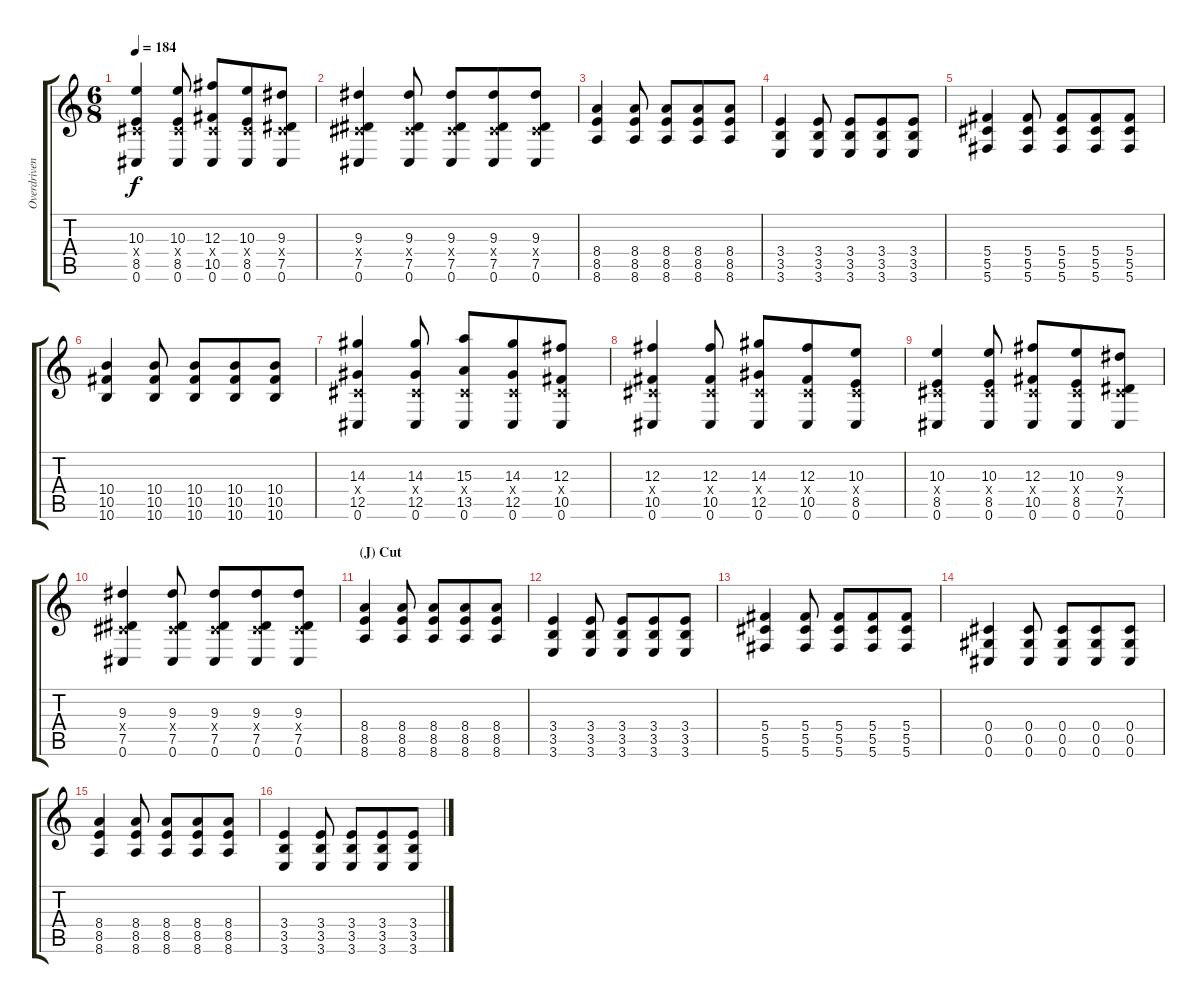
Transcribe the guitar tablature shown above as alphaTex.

\track ("Overdriven Guitar" "Overdriven") {instrument overdrivenguitar}
\staff {score tabs}
\tuning (Eb4 Bb3 Gb3 Db3 Ab2 Db2) {hide}
\ts (6 8)
\tempo 184
\clef g2
\ks c
(10.3 0.4{x} 8.5 0.6).4{dy f} (10.3 0.4{x} 8.5 0.6).8 (12.3 0.4{x} 10.5 0.6).8 (10.3 0.4{x} 8.5 0.6).8 (9.3 0.4{x} 7.5 0.6).8 |
(9.3 0.4{x} 7.5 0.6).4 (9.3 0.4{x} 7.5 0.6).8 (9.3 0.4{x} 7.5 0.6).8 (9.3 0.4{x} 7.5 0.6).8 (9.3 0.4{x} 7.5 0.6).8 |
(8.4 8.5 8.6).4 (8.4 8.5 8.6).8 (8.4 8.5 8.6).8 (8.4 8.5 8.6).8 (8.4 8.5 8.6).8 |
(3.4 3.5 3.6).4 (3.4 3.5 3.6).8 (3.4 3.5 3.6).8 (3.4 3.5 3.6).8 (3.4 3.5 3.6).8 |
(5.4 5.5 5.6).4 (5.4 5.5 5.6).8 (5.4 5.5 5.6).8 (5.4 5.5 5.6).8 (5.4 5.5 5.6).8 |
(10.4 10.5 10.6).4 (10.4 10.5 10.6).8 (10.4 10.5 10.6).8 (10.4 10.5 10.6).8 (10.4 10.5 10.6).8 |
(14.3 0.4{x} 12.5 0.6).4 (14.3 0.4{x} 12.5 0.6).8 (15.3 0.4{x} 13.5 0.6).8 (14.3 0.4{x} 12.5 0.6).8 (12.3 0.4{x} 10.5 0.6).8 |
(12.3 0.4{x} 10.5 0.6).4 (12.3 0.4{x} 10.5 0.6).8 (14.3 0.4{x} 12.5 0.6).8 (12.3 0.4{x} 10.5 0.6).8 (10.3 0.4{x} 8.5 0.6).8 |
(10.3 0.4{x} 8.5 0.6).4 (10.3 0.4{x} 8.5 0.6).8 (12.3 0.4{x} 10.5 0.6).8 (10.3 0.4{x} 8.5 0.6).8 (9.3 0.4{x} 7.5 0.6).8 |
(9.3 0.4{x} 7.5 0.6).4 (9.3 0.4{x} 7.5 0.6).8 (9.3 0.4{x} 7.5 0.6).8 (9.3 0.4{x} 7.5 0.6).8 (9.3 0.4{x} 7.5 0.6).8 |
\section ("" "(J) Cut")
(8.4 8.5 8.6).4 (8.4 8.5 8.6).8 (8.4 8.5 8.6).8 (8.4 8.5 8.6).8 (8.4 8.5 8.6).8 |
(3.4 3.5 3.6).4 (3.4 3.5 3.6).8 (3.4 3.5 3.6).8 (3.4 3.5 3.6).8 (3.4 3.5 3.6).8 |
(5.4 5.5 5.6).4 (5.4 5.5 5.6).8 (5.4 5.5 5.6).8 (5.4 5.5 5.6).8 (5.4 5.5 5.6).8 |
(0.4 0.5 0.6).4 (0.4 0.5 0.6).8 (0.4 0.5 0.6).8 (0.4 0.5 0.6).8 (0.4 0.5 0.6).8 |
(8.4 8.5 8.6).4 (8.4 8.5 8.6).8 (8.4 8.5 8.6).8 (8.4 8.5 8.6).8 (8.4 8.5 8.6).8 |
(3.4 3.5 3.6).4 (3.4 3.5 3.6).8 (3.4 3.5 3.6).8 (3.4 3.5 3.6).8 (3.4 3.5 3.6).8
